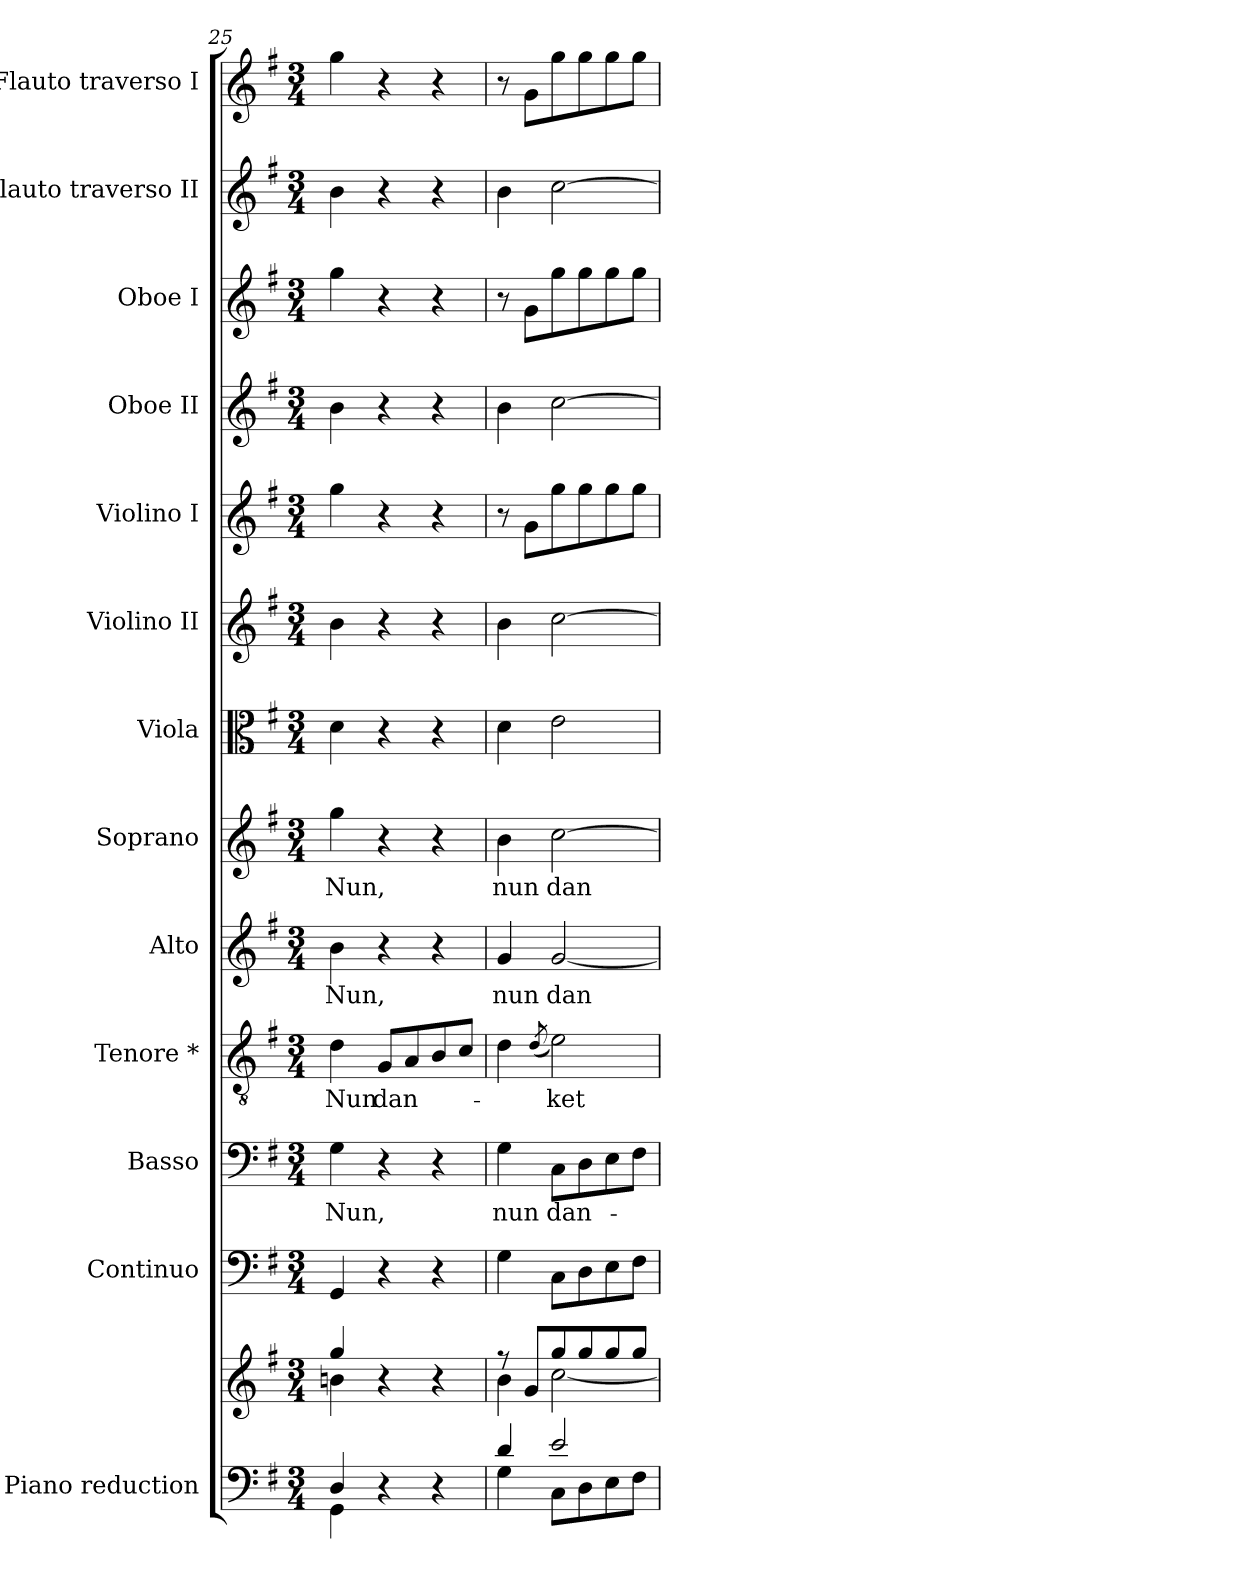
**kern	**kern	**kern	**kern	**text	**kern	**text	**kern	**text	**kern	**text	**kern	**kern	**kern	**kern	**kern	**kern	**kern
*part13	*part13	*part12	*part11	*part11	*part10	*part10	*part9	*part9	*part8	*part8	*part7	*part6	*part5	*part4	*part3	*part2	*part1
*staff14	*staff13	*staff12	*staff11	*staff11	*staff10	*staff10	*staff9	*staff9	*staff8	*staff8	*staff7	*staff6	*staff5	*staff4	*staff3	*staff2	*staff1
*I"Piano reduction	*	*I"Continuo	*I"Basso	*	*I"Tenore *	*	*I"Alto	*	*I"Soprano	*	*I"Viola	*I"Violino II	*I"Violino I	*I"Oboe II	*I"Oboe I	*I"Flauto traverso II	*I"Flauto traverso I
*I'Pno	*	*	*	*	*	*	*	*	*	*	*I'Vla	*I'Vln	*I'Vln	*I'Ob	*I'Ob	*	*
!!LO:PB:g=z
*clefF4	*clefG2	*clefF4	*clefF4	*	*clefGv2	*	*clefG2	*	*clefG2	*	*clefC3	*clefG2	*clefG2	*clefG2	*clefG2	*clefG2	*clefG2
*k[f#]	*k[f#]	*k[f#]	*k[f#]	*	*k[f#]	*	*k[f#]	*	*k[f#]	*	*k[f#]	*k[f#]	*k[f#]	*k[f#]	*k[f#]	*k[f#]	*k[f#]
*M3/4	*M3/4	*M3/4	*M3/4	*	*M3/4	*	*M3/4	*	*M3/4	*	*M3/4	*M3/4	*M3/4	*M3/4	*M3/4	*M3/4	*M3/4
=25	=25	=25	=25	=25	=25	=25	=25	=25	=25	=25	=25	=25	=25	=25	=25	=25	=25
*^	*^	*	*	*	*	*	*	*	*	*	*	*	*	*	*	*	*
!	!	!	!	!	!	!LO:LY:b	!	!LO:LY:b	!	!LO:LY:b	!	!LO:LY:b	!	!	!	!	!	!	!
4D/	4GG\	4gg/	4bn\	4GG/	4G\	Nun,	4d\	Nun	4b\	Nun,	4gg\	Nun,	4d\	4b\	4gg\	4b\	4gg\	4b\	4gg\
!	!	!	!	!	!	!	!	!LO:LY:b	!	!	!	!	!	!	!	!	!	!	!
4r	4ryy	4r	4ryy	4r	4r	.	8G/L	dan-	4r	.	4r	.	4r	4r	4r	4r	4r	4r	4r
.	.	.	.	.	.	.	8A/	.	.	.	.	.	.	.	.	.	.	.	.
4r	4ryy	4r	4ryy	4r	4r	.	8B/	.	4r	.	4r	.	4r	4r	4r	4r	4r	4r	4r
.	.	.	.	.	.	.	8c/J	.	.	.	.	.	.	.	.	.	.	.	.
=26	=26	=26	=26	=26	=26	=26	=26	=26	=26	=26	=26	=26	=26	=26	=26	=26	=26	=26	=26
!	!	!	!	!	!	!LO:LY:b	!	!	!	!LO:LY:b	!	!LO:LY:b	!	!	!	!	!	!	!
4d/	4G\	8r	4b\	4G\	4G\	nun	4d\	.	4g/	nun	4b\	nun	4d\	4b\	8r	4b\	8r	4b\	8r
.	.	8g/L	.	.	.	.	.	.	.	.	.	.	.	.	8g\L	.	8g\L	.	8g\L
.	.	.	.	.	.	.	(8qd/	.	.	.	.	.	.	.	.	.	.	.	.
!	!	!	!	!	!	!LO:LY:b	!	!LO:LY:b	!	!LO:LY:b	!	!LO:LY:b	!	!	!	!	!	!	!
2e/	8C\L	8gg/	[2cc\	8C\L	8C\L	dan-	2e\)	-ket	[2g/	dan-	[2cc\	dan-	2e\	[2cc\	8gg\	[2cc\	8gg\	[2cc\	8gg\
.	8D\	8gg/	.	8D\	8D\	.	.	.	.	.	.	.	.	.	8gg\	.	8gg\	.	8gg\
.	8E\	8gg/	.	8E\	8E\	.	.	.	.	.	.	.	.	.	8gg\	.	8gg\	.	8gg\
.	8F#\J	8gg/J	.	8F#\J	8F#\J	.	.	.	.	.	.	.	.	.	8gg\J	.	8gg\J	.	8gg\J
*v	*v	*	*	*	*	*	*	*	*	*	*	*	*	*	*	*	*	*	*
*	*v	*v	*	*	*	*	*	*	*	*	*	*	*	*	*	*	*	*
=	=	=	=	=	=	=	=	=	=	=	=	=	=	=	=	=	=
*-	*-	*-	*-	*-	*-	*-	*-	*-	*-	*-	*-	*-	*-	*-	*-	*-	*-
